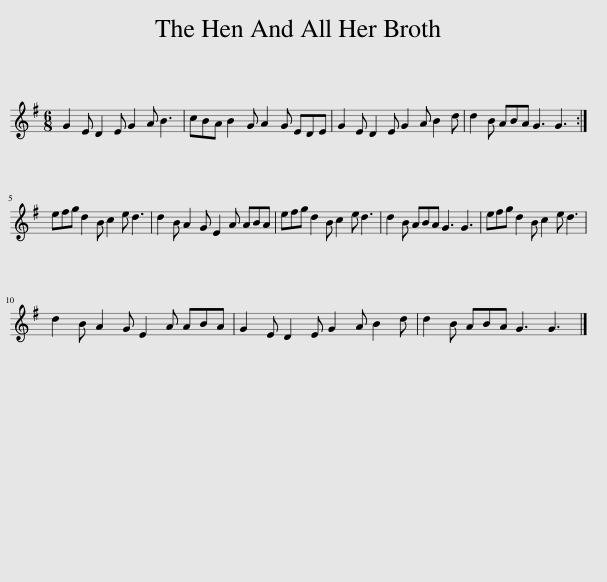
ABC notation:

X:1
L:1/8
M:6/8
I:linebreak $
K:G
V:1 treble
V:1
 G2 E D2 E G2 A B3 | cBA B2 G A2 G EDE | G2 E D2 E G2 A B2 d | d2 B ABA G3 G3 :|$ efg d2 B c2 e d3 | %5
 d2 B A2 G E2 A ABA | efg d2 B c2 e d3 | d2 B ABA G3 G3 | efg d2 B c2 e d3 |$ d2 B A2 G E2 A ABA | %10
 G2 E D2 E G2 A B2 d | d2 B ABA G3 G3 |] %12
